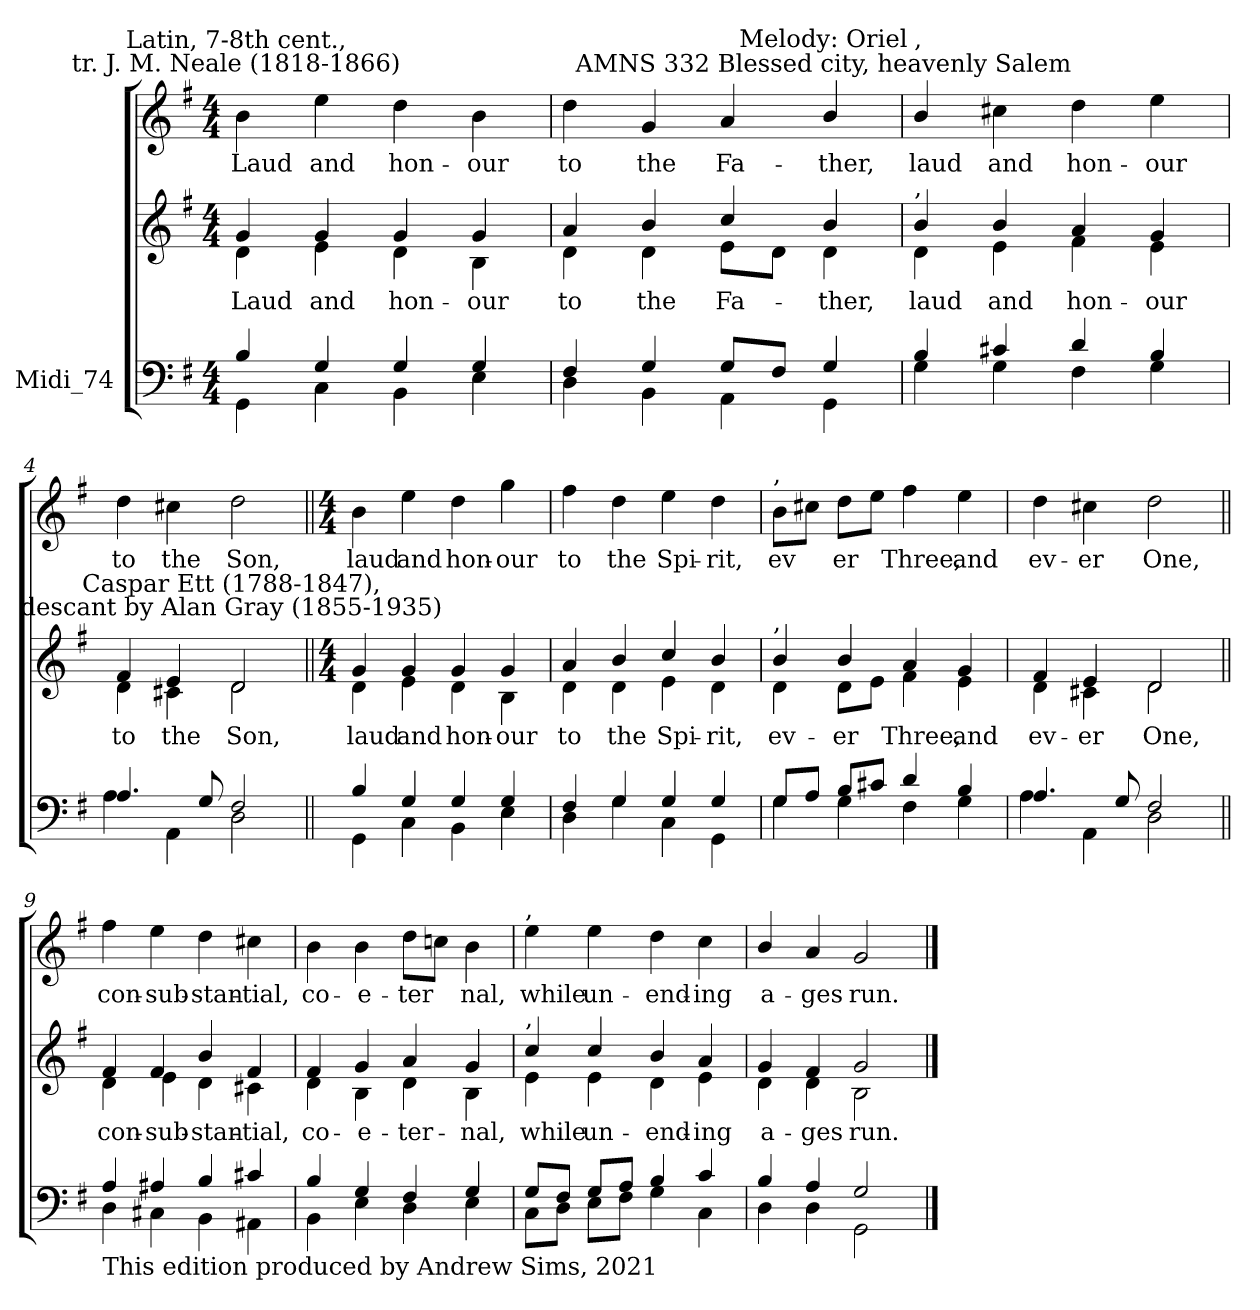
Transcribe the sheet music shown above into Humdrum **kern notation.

**kern	**kern	**text	**kern	**text
*part3	*part2	*part2	*part1	*part1
*staff3	*staff2	*staff2	*staff1	*staff1
*I"Midi_74	*	*	*	*
*clefF4	*clefG2	*	*clefG2	*
*k[f#]	*k[f#]	*	*k[f#]	*
*G:	*G:	*	*G:	*
*M4/4	*M4/4	*	*M4/4	*
=1	=1	=1	=1	=1
*^	*	*	*	*
!	!	!	!	!LO:TX:a:cj:t=Latin, 7-8th cent.,\ntr. J. M. Neale (1818-1866)	!
!	!	!	!LO:LY:b	!	!LO:LY:b
*	*	*^	*	*	*
4B/	4GG\	4g/	4d\	Laud	4b	Laud
!	!	!	!	!LO:LY:b	!	!LO:LY:b
4G/	4C\	4g/	4e\	and	4ee	and
!	!	!	!	!LO:LY:b	!	!LO:LY:b
4G/	4BB\	4g/	4d\	hon-	4dd	hon-
!	!	!	!	!LO:LY:b	!	!LO:LY:b
4G/	4E\	4g/	4B\	-our	4b	-our
=2	=2	=2	=2	=2	=2	=2
!	!	!	!	!LO:LY:b	!	!LO:LY:b
4F#/	4D\	4a/	4d\	to	4dd	to
!	!	!	!	!LO:LY:b	!	!LO:LY:b
4G/	4BB\	4b/	4d\	the	4g	the
!	!	!	!	!LO:LY:b	!	!LO:LY:b
8G/L	4AA\	4cc/	8e\L	Fa-	4a	Fa-
8F#/J	.	.	8d\J	.	.	.
!	!	!	!	!	!LO:TX:a:cj:t=AMNS 332 Blessed city, heavenly Salem	!
!	!	!	!	!	!LO:TX:a:cj:t=Melody&colon; Oriel	!
!	!	!	!	!LO:LY:b	!	!LO:LY:b
4G/	4GG\	4b/	4d\	-ther,	4b/	-ther,
=3	=3	=3	=3	=3	=3	=3
!	!	!	!	!	!LO:TX:a:t=,	!
!	!	!LO:TX:a:t=,	!	!	!	!
!	!	!	!	!LO:LY:b	!	!LO:LY:b
4B/	4G\	4b/	4d\	laud	4b/	laud
!	!	!	!	!LO:LY:b	!	!LO:LY:b
4c#X/	4G\	4b/	4e\	and	4cc#X	and
!	!	!	!	!LO:LY:b	!	!LO:LY:b
4d/	4F#\	4a/	4f#\	hon-	4dd	hon-
!	!	!	!	!LO:LY:b	!	!LO:LY:b
4B/	4G\	4g/	4e\	-our	4ee	-our
=4	=4	=4	=4	=4	=4	=4
!	!	!	!	!LO:LY:b	!	!LO:LY:b
4.A/	4A\	4f#/	4d\	to	4dd	to
!	!	!	!	!LO:LY:b	!	!LO:LY:b
.	4AA\	4e/	4c#X\	the	4cc#X	the
8G/	.	.	.	.	.	.
!	!	!LO:TX:a:cj:t=Caspar Ett (1788-1847),\ndescant by Alan Gray (1855-1935)	!	!	!	!
!	!	!	!	!LO:LY:b	!	!LO:LY:b
2F#/	2D\	2d/	2d\	Son,	2dd	Son,
!!LO:LB:g=z
=5||	=5||	=5||	=5||	=5||	=5||	=5||
*	*	*M4/4	*	*	*M4/4	*
!	!	!	!	!LO:LY:b	!	!LO:LY:b
4B/	4GG\	4g/	4d\	laud	4b	laud
!	!	!	!	!LO:LY:b	!	!LO:LY:b
4G/	4C\	4g/	4e\	and	4ee	and
!	!	!	!	!LO:LY:b	!	!LO:LY:b
4G/	4BB\	4g/	4d\	hon-	4dd	hon-
!	!	!	!	!LO:LY:b	!	!LO:LY:b
4G/	4E\	4g/	4B\	-our	4gg	-our
=6	=6	=6	=6	=6	=6	=6
!	!	!	!	!LO:LY:b	!	!LO:LY:b
4F#/	4D\	4a/	4d\	to	4ff#	to
!	!	!	!	!LO:LY:b	!	!LO:LY:b
4G/	4G\	4b/	4d\	the	4dd	the
!	!	!	!	!LO:LY:b	!	!LO:LY:b
4G/	4C\	4cc/	4e\	Spi-	4ee	Spi-
!	!	!	!	!LO:LY:b	!	!LO:LY:b
4G/	4GG\	4b/	4d\	-rit,	4dd	-rit,
=7	=7	=7	=7	=7	=7	=7
!	!	!	!	!	!LO:TX:a:t=,	!
!	!	!LO:TX:a:t=,	!	!	!	!
!	!	!	!	!LO:LY:b	!	!LO:LY:b
8G/L	4G\	4b/	4d\	ev-	8bL	ev
8A/J	.	.	.	.	8cc#XJ	.
!	!	!	!	!LO:LY:b	!	!LO:LY:b
8B/L	4G\	4b/	8d\L	-er	8ddL	er
8c#X/J	.	.	8e\J	.	8eeJ	.
!	!	!	!	!LO:LY:b	!	!LO:LY:b
4d/	4F#\	4a/	4f#\	Three,	4ff#	Three,
!	!	!	!	!LO:LY:b	!	!LO:LY:b
4B/	4G\	4g/	4e\	and	4ee	and
=8	=8	=8	=8	=8	=8	=8
!	!	!	!	!LO:LY:b	!	!LO:LY:b
4.A/	4A\	4f#/	4d\	ev-	4dd	ev-
!	!	!	!	!LO:LY:b	!	!LO:LY:b
.	4AA\	4e/	4c#X\	-er	4cc#X	-er
8G/	.	.	.	.	.	.
!	!	!	!	!LO:LY:b	!	!LO:LY:b
2F#/	2D\	2d/	2d\	One,	2dd	One,
!!LO:LB:g=z
=9||	=9||	=9||	=9||	=9||	=9||	=9||
!LO:TX:b:t=This edition produced by Andrew Sims, 2021	!	!	!	!	!	!
!	!	!	!	!LO:LY:b	!	!LO:LY:b
4A/	4D\	4f#/	4d\	con-	4ff#	con-
!	!	!	!	!LO:LY:b	!	!LO:LY:b
4A#X/	4C#X\	4f#/	4e\	-sub-	4ee	-sub-
!	!	!	!	!LO:LY:b	!	!LO:LY:b
4B/	4BB\	4b/	4d\	-stan-	4dd	-stan-
!	!	!	!	!LO:LY:b	!	!LO:LY:b
4c#X/	4AA#X\	4f#/	4c#X\	-tial,	4cc#X	-tial,
=10	=10	=10	=10	=10	=10	=10
!	!	!	!	!LO:LY:b	!	!LO:LY:b
4B/	4BB\	4f#/	4d\	co-	4b	co-
!	!	!	!	!LO:LY:b	!	!LO:LY:b
4G/	4E\	4g/	4B\	-e-	4b	-e-
!	!	!	!	!LO:LY:b	!	!LO:LY:b
4F#/	4D\	4a/	4d\	-ter-	8ddL	-ter
.	.	.	.	.	8ccnJ	.
!	!	!	!	!LO:LY:b	!	!LO:LY:b
4G/	4E\	4g/	4B\	-nal,	4b	nal,
=11	=11	=11	=11	=11	=11	=11
!	!	!	!	!	!LO:TX:a:t=,	!
!	!	!LO:TX:a:t=,	!	!	!	!
!	!	!	!	!LO:LY:b	!	!LO:LY:b
8G/L	8C\L	4cc/	4e\	while	4ee	while
8F#/J	8D\J	.	.	.	.	.
!	!	!	!	!LO:LY:b	!	!LO:LY:b
8G/L	8E\L	4cc/	4e\	un-	4ee	un-
8A/J	8F#\J	.	.	.	.	.
!	!	!	!	!LO:LY:b	!	!LO:LY:b
4B/	4G\	4b/	4d\	-end-	4dd	-end-
!	!	!	!	!LO:LY:b	!	!LO:LY:b
4c/	4C\	4a/	4e\	-ing	4cc	-ing
=12	=12	=12	=12	=12	=12	=12
!	!	!	!	!LO:LY:b	!	!LO:LY:b
4B/	4D\	4g/	4d\	a-	4b/	a-
!	!	!	!	!LO:LY:b	!	!LO:LY:b
4A/	4D\	4f#/	4d\	-ges	4a	-ges
!	!	!	!	!LO:LY:b	!	!LO:LY:b
2G/	2GG\	2g/	2B\	run.	2g	run.
*v	*v	*	*	*	*	*
*	*v	*v	*	*	*
==	==	==	==	==
*-	*-	*-	*-	*-
